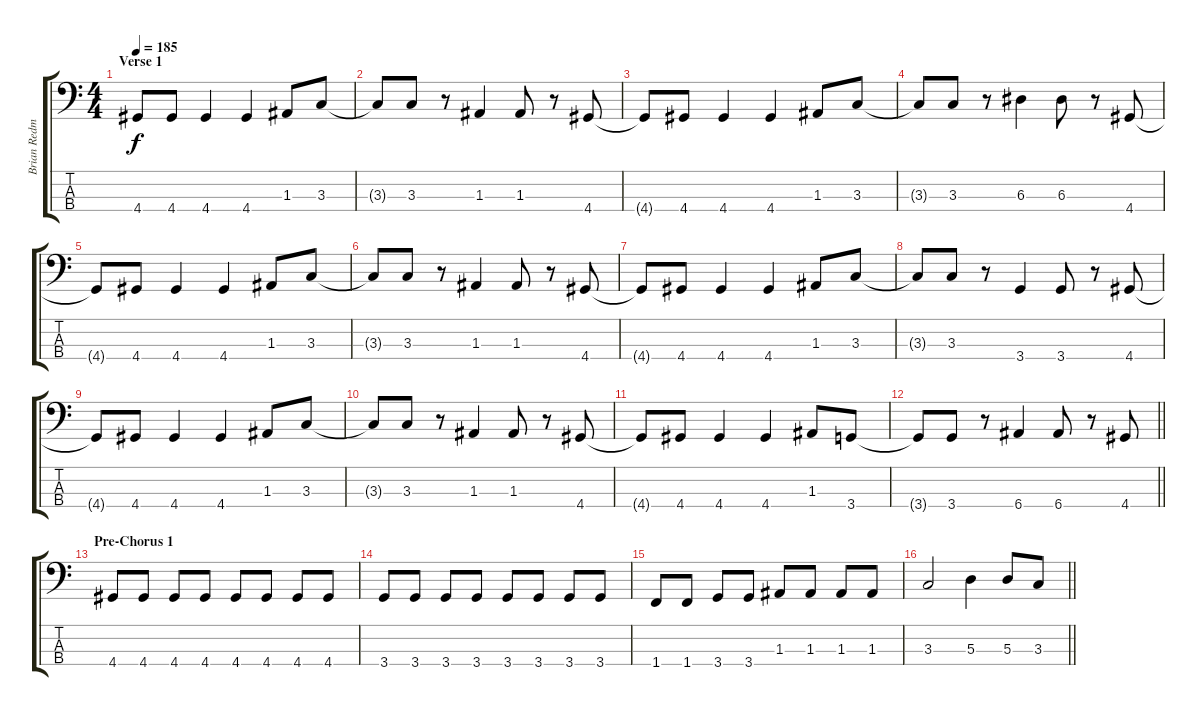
\track ("Brian Redman" "Brian Redm") {instrument electricbassfinger}
\staff {score tabs}
\tuning (G2 D2 A1 E1) {hide}
\ts (4 4)
\section ("" "Verse 1")
\tempo 185
\clef f4
\ks c
4.4{t}.8{dy f} 4.4.8 4.4.4 4.4.4 1.3.8 3.3.8 |
3.3{t}.8 3.3.8 r.8 1.3.4 1.3.8 r.8 4.4.8 |
4.4{t}.8 4.4.8 4.4.4 4.4.4 1.3.8 3.3.8 |
3.3{t}.8 3.3.8 r.8 6.3.4 6.3.8 r.8 4.4.8 |
4.4{t}.8 4.4.8 4.4.4 4.4.4 1.3.8 3.3.8 |
3.3{t}.8 3.3.8 r.8 1.3.4 1.3.8 r.8 4.4.8 |
4.4{t}.8 4.4.8 4.4.4 4.4.4 1.3.8 3.3.8 |
3.3{t}.8 3.3.8 r.8 3.4.4 3.4.8 r.8 4.4.8 |
4.4{t}.8 4.4.8 4.4.4 4.4.4 1.3.8 3.3.8 |
3.3{t}.8 3.3.8 r.8 1.3.4 1.3.8 r.8 4.4.8 |
4.4{t}.8 4.4.8 4.4.4 4.4.4 1.3.8 3.4.8 |
\barLineRight lightlight
3.4{t}.8 3.4.8 r.8 6.4.4 6.4.8 r.8 4.4.8 |
\section ("" "Pre-Chorus 1")
4.4.8 4.4.8 4.4.8 4.4.8 4.4.8 4.4.8 4.4.8 4.4.8 |
3.4.8 3.4.8 3.4.8 3.4.8 3.4.8 3.4.8 3.4.8 3.4.8 |
1.4.8 1.4.8 3.4.8 3.4.8 1.3.8 1.3.8 1.3.8 1.3.8 |
\barLineRight lightlight
3.3.2 5.3.4 5.3.8 3.3.8
